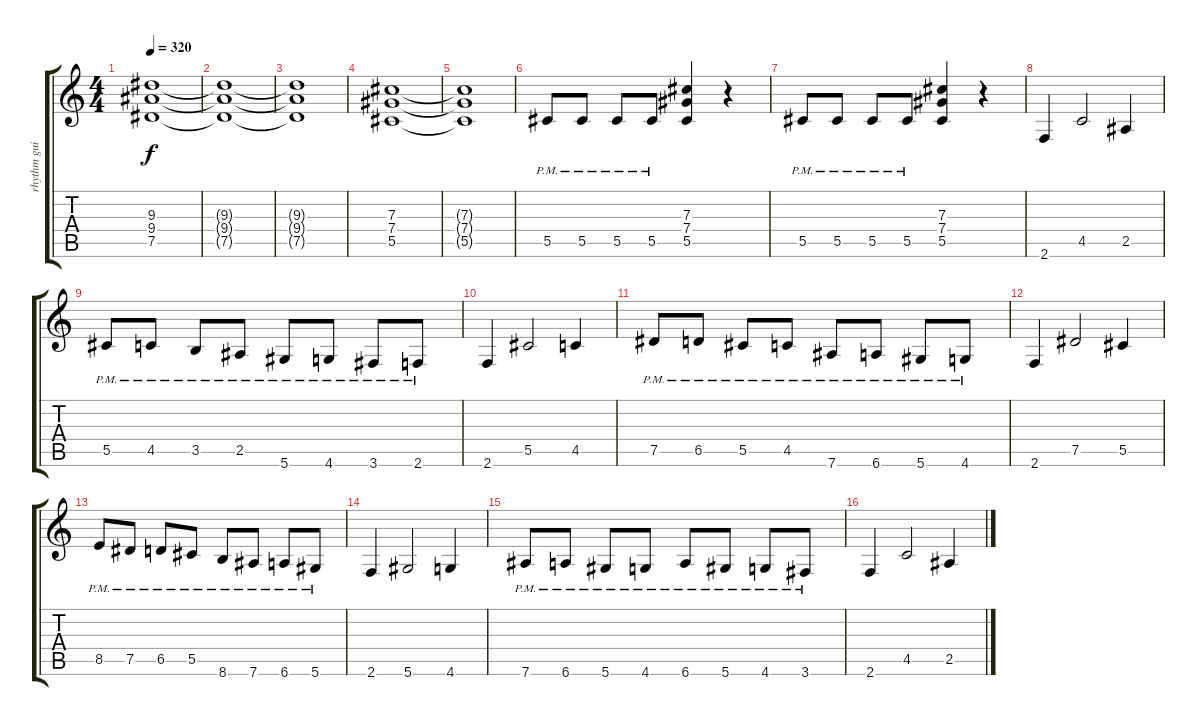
\track ("rhythm guitar" "rhythm gui") {instrument distortionguitar}
\staff {score tabs}
\tuning (Eb4 Bb3 Gb3 Db3 Ab2 Eb2) {hide}
\ts (4 4)
\tempo 320
\clef g2
\ks c
(9.3{t} 9.4{t} 7.5{t}).1{dy f} |
(9.3{t} 9.4{t} 7.5{t}).1 |
(9.3{t} 9.4{t} 7.5{t}).1 |
(7.3 7.4 5.5).1 |
(7.3{t} 7.4{t} 5.5{t}).1 |
5.5{pm}.8 5.5{pm}.8 5.5{pm}.8 5.5{pm}.8 (7.3 7.4 5.5).4 r.4 |
5.5{pm}.8 5.5{pm}.8 5.5{pm}.8 5.5{pm}.8 (7.3 7.4 5.5).4 r.4 |
2.6.4 4.5.2 2.5.4 |
5.5{pm}.8 4.5{pm}.8 3.5{pm}.8 2.5{pm}.8 5.6{pm}.8 4.6{pm}.8 3.6{pm}.8 2.6{pm}.8 |
2.6.4 5.5.2 4.5.4 |
7.5{pm}.8 6.5{pm}.8 5.5{pm}.8 4.5{pm}.8 7.6{pm}.8 6.6{pm}.8 5.6{pm}.8 4.6{pm}.8 |
2.6.4 7.5.2 5.5.4 |
8.5{pm}.8 7.5{pm}.8 6.5{pm}.8 5.5{pm}.8 8.6{pm}.8 7.6{pm}.8 6.6{pm}.8 5.6{pm}.8 |
2.6.4 5.6.2 4.6.4 |
7.6{pm}.8 6.6{pm}.8 5.6{pm}.8 4.6{pm}.8 6.6{pm}.8 5.6{pm}.8 4.6{pm}.8 3.6{pm}.8 |
2.6.4 4.5.2 2.5.4
